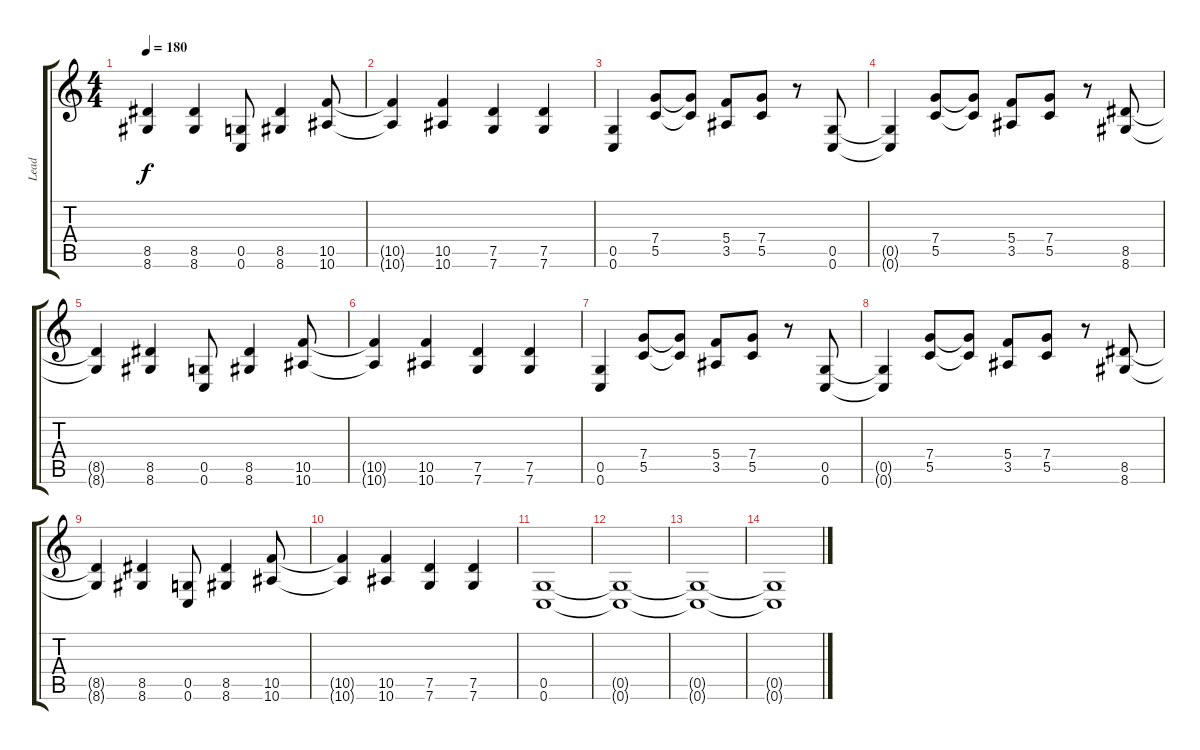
\track ("Lead" "Lead") {instrument distortionguitar}
\staff {score tabs}
\tuning (D4 A3 F3 C3 G2 C2) {hide}
\ts (4 4)
\tempo 180
\clef g2
\ks c
(8.5{t} 8.6{t}).4{dy f} (8.5 8.6).4 (0.5 0.6).8 (8.5 8.6).4 (10.5 10.6).8 |
(10.5{t} 10.6{t}).4 (10.5 10.6).4 (7.5 7.6).4 (7.5 7.6).4 |
(0.5 0.6).4 (7.4 5.5).8 (7.4{t} 5.5{t}).8 (5.4 3.5).8 (7.4 5.5).8 r.8 (0.5 0.6).8 |
(0.5{t} 0.6{t}).4 (7.4 5.5).8 (7.4{t} 5.5{t}).8 (5.4 3.5).8 (7.4 5.5).8 r.8 (8.5 8.6).8 |
(8.5{t} 8.6{t}).4 (8.5 8.6).4 (0.5 0.6).8 (8.5 8.6).4 (10.5 10.6).8 |
(10.5{t} 10.6{t}).4 (10.5 10.6).4 (7.5 7.6).4 (7.5 7.6).4 |
(0.5 0.6).4 (7.4 5.5).8 (7.4{t} 5.5{t}).8 (5.4 3.5).8 (7.4 5.5).8 r.8 (0.5 0.6).8 |
(0.5{t} 0.6{t}).4 (7.4 5.5).8 (7.4{t} 5.5{t}).8 (5.4 3.5).8 (7.4 5.5).8 r.8 (8.5 8.6).8 |
(8.5{t} 8.6{t}).4 (8.5 8.6).4 (0.5 0.6).8 (8.5 8.6).4 (10.5 10.6).8 |
(10.5{t} 10.6{t}).4 (10.5 10.6).4 (7.5 7.6).4 (7.5 7.6).4 |
(0.5 0.6).1 |
(0.5{t} 0.6{t}).1 |
(0.5{t} 0.6{t}).1 |
(0.5{t} 0.6{t}).1
